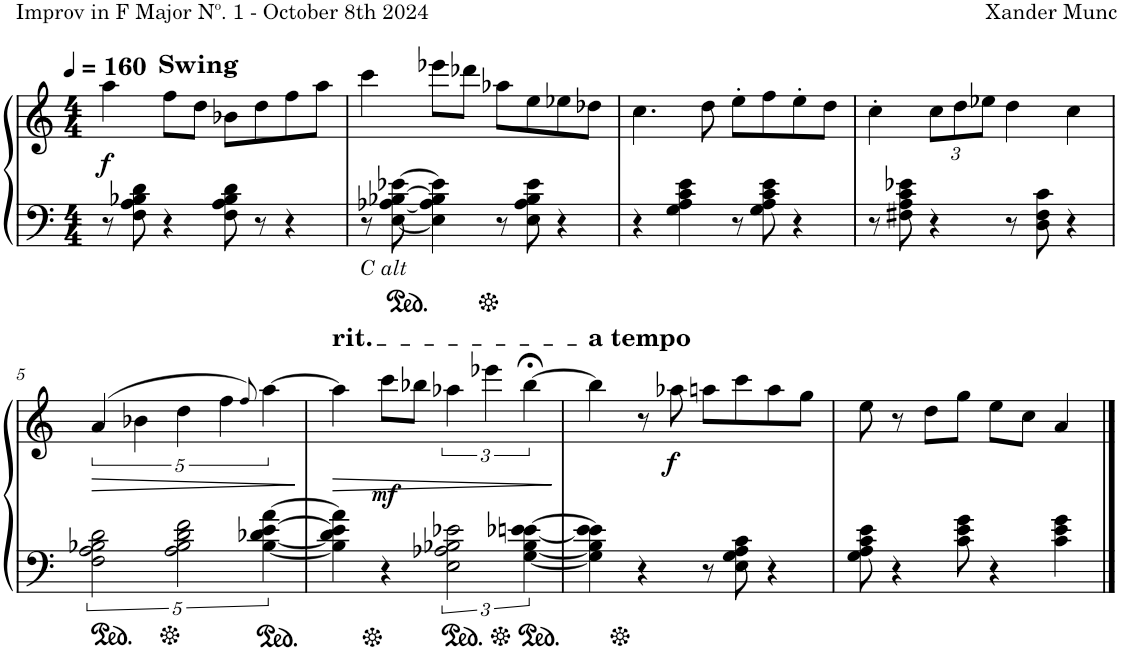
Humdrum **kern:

**kern	**kern	**dynam
*part1	*part1	*part1
*staff2	*staff1	*staff1/2
*I"Piano	*	*
*I'Pno.	*	*
*clefF4	*clefG2	*
*k[]	*k[]	*
*M4/4	*M4/4	*
*MM160	*MM160	*
=1	=1	=1
!	!LO:TX:a:t=Improv in F Major Nº. 1 - October 8th 2024                                                                                                Xander Munc	!
!	!LO:TX:a:B:t=Swing	!
!LO:TX:a:t=Improv in F Major Nº. 1 - October 8th 2024                                                                                                Xander Munc	!	!
!	!	!LO:DY:b
8r	4aa\	f
8F\ 8A\ 8B-X\ 8d\	.	.
4r	8ff\L	.
.	8dd\J	.
8F\ 8A\ 8B-\ 8d\	8b-X\L	.
8r	8dd\	.
4r	8ff\	.
.	8aa\J	.
=2	=2	=2
!LO:TX:b:i:t=C alt	!	!
8r	4ccc\	.
[8E\ [8A-X\ [8B-X\ [8e-X\	.	.
4E\] 4A-\] 4B-\] 4e-\]	8eee-X\L	.
.	8ddd-X\J	.
8r	8aa-X\L	.
8E\ 8A-\ 8B-\ 8e-\	8ee\	.
4r	8ee-X\	.
.	8dd-X\J	.
=3	=3	=3
4r	4.cc\	.
4G\ 4A\ 4c\ 4e\	.	.
.	8dd\	.
8r	8ee'\L	.
8G\ 8A\ 8c\ 8e\	8ff\	.
4r	8ee'\	.
.	8dd\J	.
=4	=4	=4
8r	4cc'\	.
8F#X\ 8A\ 8c\ 8e-X\	.	.
*	*Xbrackettup	*
4r	12cc\L	.
.	12dd\	.
.	12ee-X\J	.
8r	4dd\	.
8D\ 8F#\ 8c\	.	.
4r	4cc\	.
!!LO:LB:g=z
=5	=5	=5
*	*brackettup	*
!	!	!LO:HP:b
5%2F\ 5%2A\ 5%2B-X\ 5%2d\	(5a/	>
.	5b-X\	.
5%2A\ 5%2B-\ 5%2d\ 5%2f\	5dd\	.
.	5ff\	.
.	8qff/)	.
[5B-\ [5d-X\ [5e\ [5a\	[5aa\	.
.	.	]
=6	=6	=6
!	!LO:TX:a:t=rit.	!
!	!	!LO:HP:b
4B-\] 4d-\] 4e\] 4a\]	4aa\]	>
!	!	!LO:DY:b
4r	8ccc\L	mf
.	8bb-X\J	.
3E\ 3A-X\ 3B-X\ 3e-X\	6aa-X\	.
.	6eee-X\	.
[6G\ [6B-\ [6e-X\ [6en\	[6bb-;<\	.
.	.	]
=7	=7	=7
!	!LO:TX:a:B:t=a tempo	!
4G\] 4B-\] 4e-\] 4e\]	4bb-\]	.
4r	8r	.
!	!	!LO:DY:b
.	8aa-X\	f
8r	8aan\L	.
8E\ 8G\ 8A\ 8c\	8ccc\	.
4r	8aa\	.
.	8gg\J	.
=8	=8	=8
8G\ 8A\ 8c\ 8e\	8ee\	.
4r	8r	.
.	8dd\L	.
8c\ 8e\ 8g\	8gg\J	.
4r	8ee\L	.
.	8cc\J	.
4c\ 4e\ 4g\	4a/	.
==	==	==
*-	*-	*-
